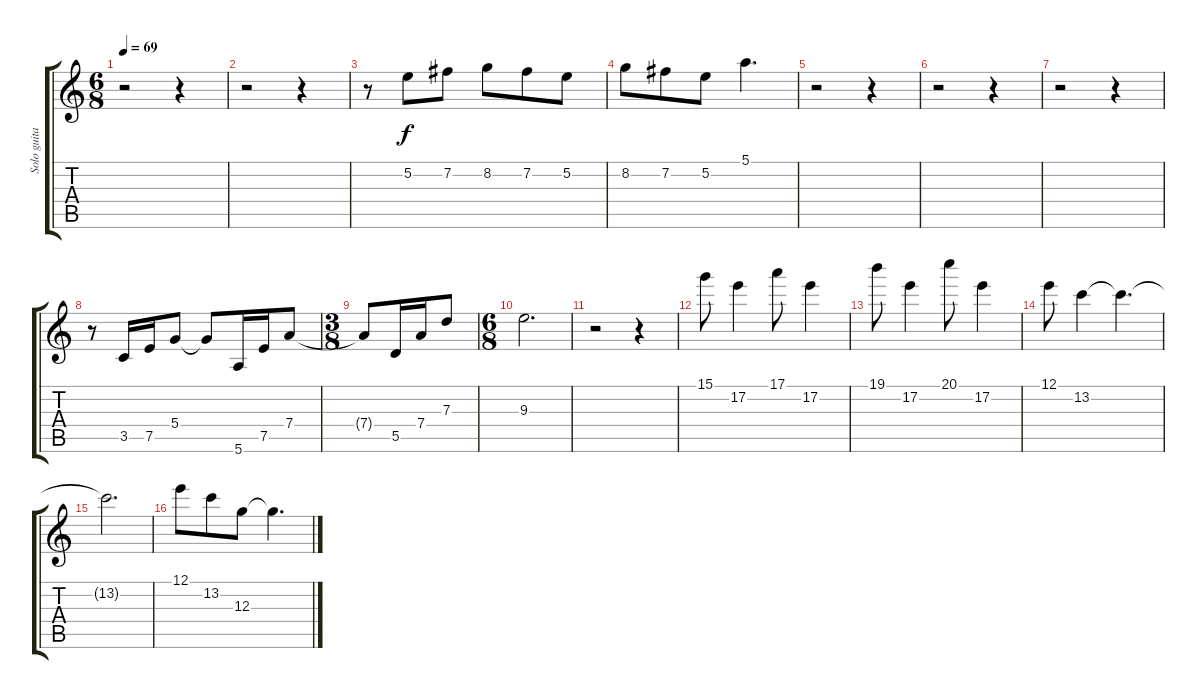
\track ("Solo guitar" "Solo guita") {instrument electricguitarclean}
\staff {score tabs}
\tuning (E4 B3 G3 D3 A2 E2) {hide}
\ts (6 8)
\tempo 69
\clef g2
\ks c
r.2{dy f} r.4 |
r.2 r.4 |
r.8 5.2.8 7.2.8 8.2.8 7.2.8 5.2.8 |
8.2.8 7.2.8 5.2.8 5.1.4{d} |
r.2 r.4 |
r.2 r.4 |
r.2 r.4 |
r.8 3.5.16 7.5.16 5.4.8 5.4{t}.8 5.6.16 7.5.16 7.4.8 |
\ts (3 8)
7.4{t}.8 5.5.16 7.4.16 7.3.8 |
\ts (6 8)
9.3.2{d} |
r.2 r.4 |
15.1.8 17.2.4 17.1.8 17.2.4 |
19.1.8 17.2.4 20.1.8 17.2.4 |
12.1.8 13.2.4 13.2{t}.4{d} |
13.2{t}.2{d} |
12.1.8 13.2.8 12.3.8 12.3{t}.4{d}
